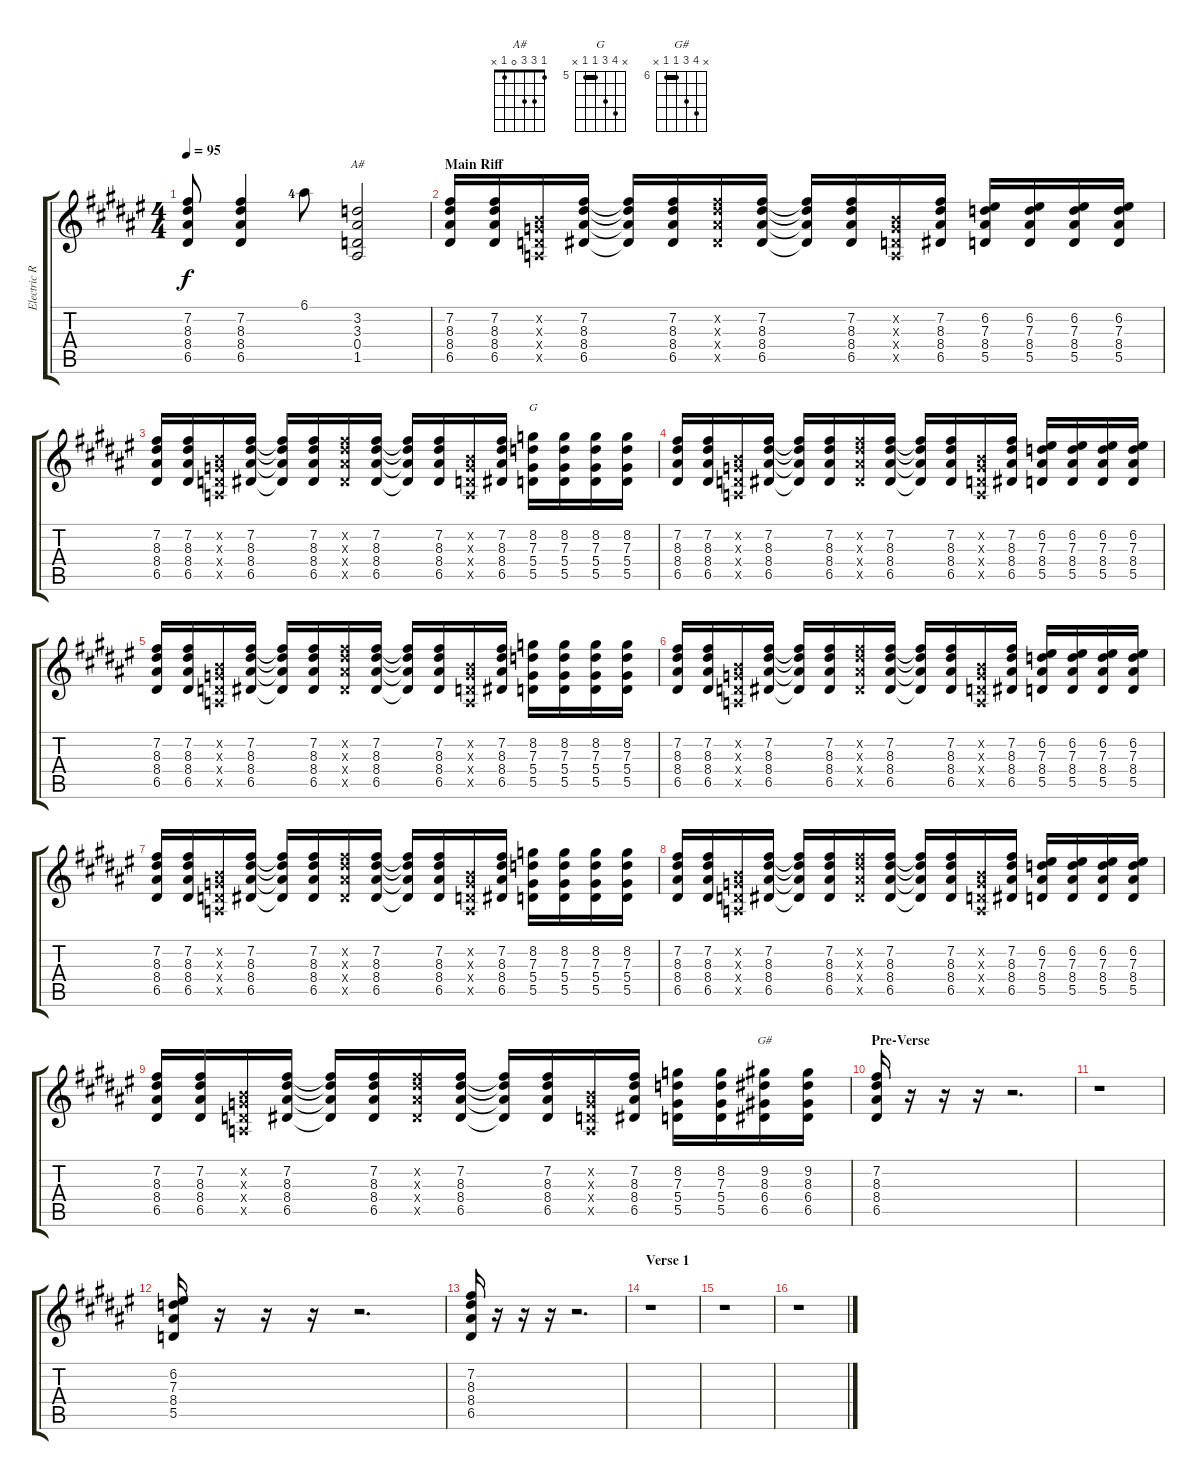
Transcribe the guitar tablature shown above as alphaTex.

\track ("Electric Rhythm Guitar" "Electric R") {instrument distortionguitar}
\staff {score tabs}
\tuning (E4 B3 G3 D3 A2 E2) {hide}
\chord ("A#" 1 3 3 0 1 x)
\chord ("G" x 8 7 5 5 x) {firstfret 5 barre 5}
\chord ("G#" x 9 8 6 6 x) {firstfret 6 barre 6}
\ts (4 4)
\tempo 95
\clef g2
\ks d#minor
(7.2 8.3 8.4 6.5).8{dy f} (7.2 8.3 8.4 6.5).4 6.1{lf 5}.8 (3.2 3.3 0.4 1.5).2{ch "A#"} |
\section ("" "Main Riff")
(7.2 8.3 8.4 6.5).16 (7.2 8.3 8.4 6.5).16 (0.2{x} 0.3{x} 0.4{x} 0.5{x}).16 (7.2 8.3 8.4 6.5).16 (7.2{t} 8.3{t} 8.4{t} 6.5{t}).16 (7.2 8.3 8.4 6.5).16 (7.2{x} 8.3{x} 8.4{x} 6.5{x}).16 (7.2 8.3 8.4 6.5).16 (7.2{t} 8.3{t} 8.4{t} 6.5{t}).16 (7.2 8.3 8.4 6.5).16 (0.2{x} 0.3{x} 0.4{x} 0.5{x}).16 (7.2 8.3 8.4 6.5).16 (6.2 7.3 8.4 5.5).16 (6.2 7.3 8.4 5.5).16 (6.2 7.3 8.4 5.5).16 (6.2 7.3 8.4 5.5).16 |
(7.2 8.3 8.4 6.5).16 (7.2 8.3 8.4 6.5).16 (0.2{x} 0.3{x} 0.4{x} 0.5{x}).16 (7.2 8.3 8.4 6.5).16 (7.2{t} 8.3{t} 8.4{t} 6.5{t}).16 (7.2 8.3 8.4 6.5).16 (7.2{x} 8.3{x} 8.4{x} 6.5{x}).16 (7.2 8.3 8.4 6.5).16 (7.2{t} 8.3{t} 8.4{t} 6.5{t}).16 (7.2 8.3 8.4 6.5).16 (0.2{x} 0.3{x} 0.4{x} 0.5{x}).16 (7.2 8.3 8.4 6.5).16 (8.2 7.3 5.4 5.5).16{ch "G"} (8.2 7.3 5.4 5.5).16 (8.2 7.3 5.4 5.5).16 (8.2 7.3 5.4 5.5).16 |
(7.2 8.3 8.4 6.5).16 (7.2 8.3 8.4 6.5).16 (0.2{x} 0.3{x} 0.4{x} 0.5{x}).16 (7.2 8.3 8.4 6.5).16 (7.2{t} 8.3{t} 8.4{t} 6.5{t}).16 (7.2 8.3 8.4 6.5).16 (7.2{x} 8.3{x} 8.4{x} 6.5{x}).16 (7.2 8.3 8.4 6.5).16 (7.2{t} 8.3{t} 8.4{t} 6.5{t}).16 (7.2 8.3 8.4 6.5).16 (0.2{x} 0.3{x} 0.4{x} 0.5{x}).16 (7.2 8.3 8.4 6.5).16 (6.2 7.3 8.4 5.5).16 (6.2 7.3 8.4 5.5).16 (6.2 7.3 8.4 5.5).16 (6.2 7.3 8.4 5.5).16 |
(7.2 8.3 8.4 6.5).16 (7.2 8.3 8.4 6.5).16 (0.2{x} 0.3{x} 0.4{x} 0.5{x}).16 (7.2 8.3 8.4 6.5).16 (7.2{t} 8.3{t} 8.4{t} 6.5{t}).16 (7.2 8.3 8.4 6.5).16 (7.2{x} 8.3{x} 8.4{x} 6.5{x}).16 (7.2 8.3 8.4 6.5).16 (7.2{t} 8.3{t} 8.4{t} 6.5{t}).16 (7.2 8.3 8.4 6.5).16 (0.2{x} 0.3{x} 0.4{x} 0.5{x}).16 (7.2 8.3 8.4 6.5).16 (8.2 7.3 5.4 5.5).16 (8.2 7.3 5.4 5.5).16 (8.2 7.3 5.4 5.5).16 (8.2 7.3 5.4 5.5).16 |
(7.2 8.3 8.4 6.5).16 (7.2 8.3 8.4 6.5).16 (0.2{x} 0.3{x} 0.4{x} 0.5{x}).16 (7.2 8.3 8.4 6.5).16 (7.2{t} 8.3{t} 8.4{t} 6.5{t}).16 (7.2 8.3 8.4 6.5).16 (7.2{x} 8.3{x} 8.4{x} 6.5{x}).16 (7.2 8.3 8.4 6.5).16 (7.2{t} 8.3{t} 8.4{t} 6.5{t}).16 (7.2 8.3 8.4 6.5).16 (0.2{x} 0.3{x} 0.4{x} 0.5{x}).16 (7.2 8.3 8.4 6.5).16 (6.2 7.3 8.4 5.5).16 (6.2 7.3 8.4 5.5).16 (6.2 7.3 8.4 5.5).16 (6.2 7.3 8.4 5.5).16 |
(7.2 8.3 8.4 6.5).16 (7.2 8.3 8.4 6.5).16 (0.2{x} 0.3{x} 0.4{x} 0.5{x}).16 (7.2 8.3 8.4 6.5).16 (7.2{t} 8.3{t} 8.4{t} 6.5{t}).16 (7.2 8.3 8.4 6.5).16 (7.2{x} 8.3{x} 8.4{x} 6.5{x}).16 (7.2 8.3 8.4 6.5).16 (7.2{t} 8.3{t} 8.4{t} 6.5{t}).16 (7.2 8.3 8.4 6.5).16 (0.2{x} 0.3{x} 0.4{x} 0.5{x}).16 (7.2 8.3 8.4 6.5).16 (8.2 7.3 5.4 5.5).16 (8.2 7.3 5.4 5.5).16 (8.2 7.3 5.4 5.5).16 (8.2 7.3 5.4 5.5).16 |
(7.2 8.3 8.4 6.5).16 (7.2 8.3 8.4 6.5).16 (0.2{x} 0.3{x} 0.4{x} 0.5{x}).16 (7.2 8.3 8.4 6.5).16 (7.2{t} 8.3{t} 8.4{t} 6.5{t}).16 (7.2 8.3 8.4 6.5).16 (7.2{x} 8.3{x} 8.4{x} 6.5{x}).16 (7.2 8.3 8.4 6.5).16 (7.2{t} 8.3{t} 8.4{t} 6.5{t}).16 (7.2 8.3 8.4 6.5).16 (0.2{x} 0.3{x} 0.4{x} 0.5{x}).16 (7.2 8.3 8.4 6.5).16 (6.2 7.3 8.4 5.5).16 (6.2 7.3 8.4 5.5).16 (6.2 7.3 8.4 5.5).16 (6.2 7.3 8.4 5.5).16 |
(7.2 8.3 8.4 6.5).16 (7.2 8.3 8.4 6.5).16 (0.2{x} 0.3{x} 0.4{x} 0.5{x}).16 (7.2 8.3 8.4 6.5).16 (7.2{t} 8.3{t} 8.4{t} 6.5{t}).16 (7.2 8.3 8.4 6.5).16 (7.2{x} 8.3{x} 8.4{x} 6.5{x}).16 (7.2 8.3 8.4 6.5).16 (7.2{t} 8.3{t} 8.4{t} 6.5{t}).16 (7.2 8.3 8.4 6.5).16 (0.2{x} 0.3{x} 0.4{x} 0.5{x}).16 (7.2 8.3 8.4 6.5).16 (8.2 7.3 5.4 5.5).16 (8.2 7.3 5.4 5.5).16 (9.2 8.3 6.4 6.5).16{ch "G#"} (9.2 8.3 6.4 6.5).16 |
\section ("" "Pre-Verse")
(7.2 8.3 8.4 6.5).16 r.16 r.16 r.16 r.2{d} |
r.1 |
(6.2 7.3 8.4 5.5).16 r.16 r.16 r.16 r.2{d} |
(7.2 8.3 8.4 6.5).16 r.16 r.16 r.16 r.2{d} |
\section ("" "Verse 1")
r.1 |
r.1 |
r.1
